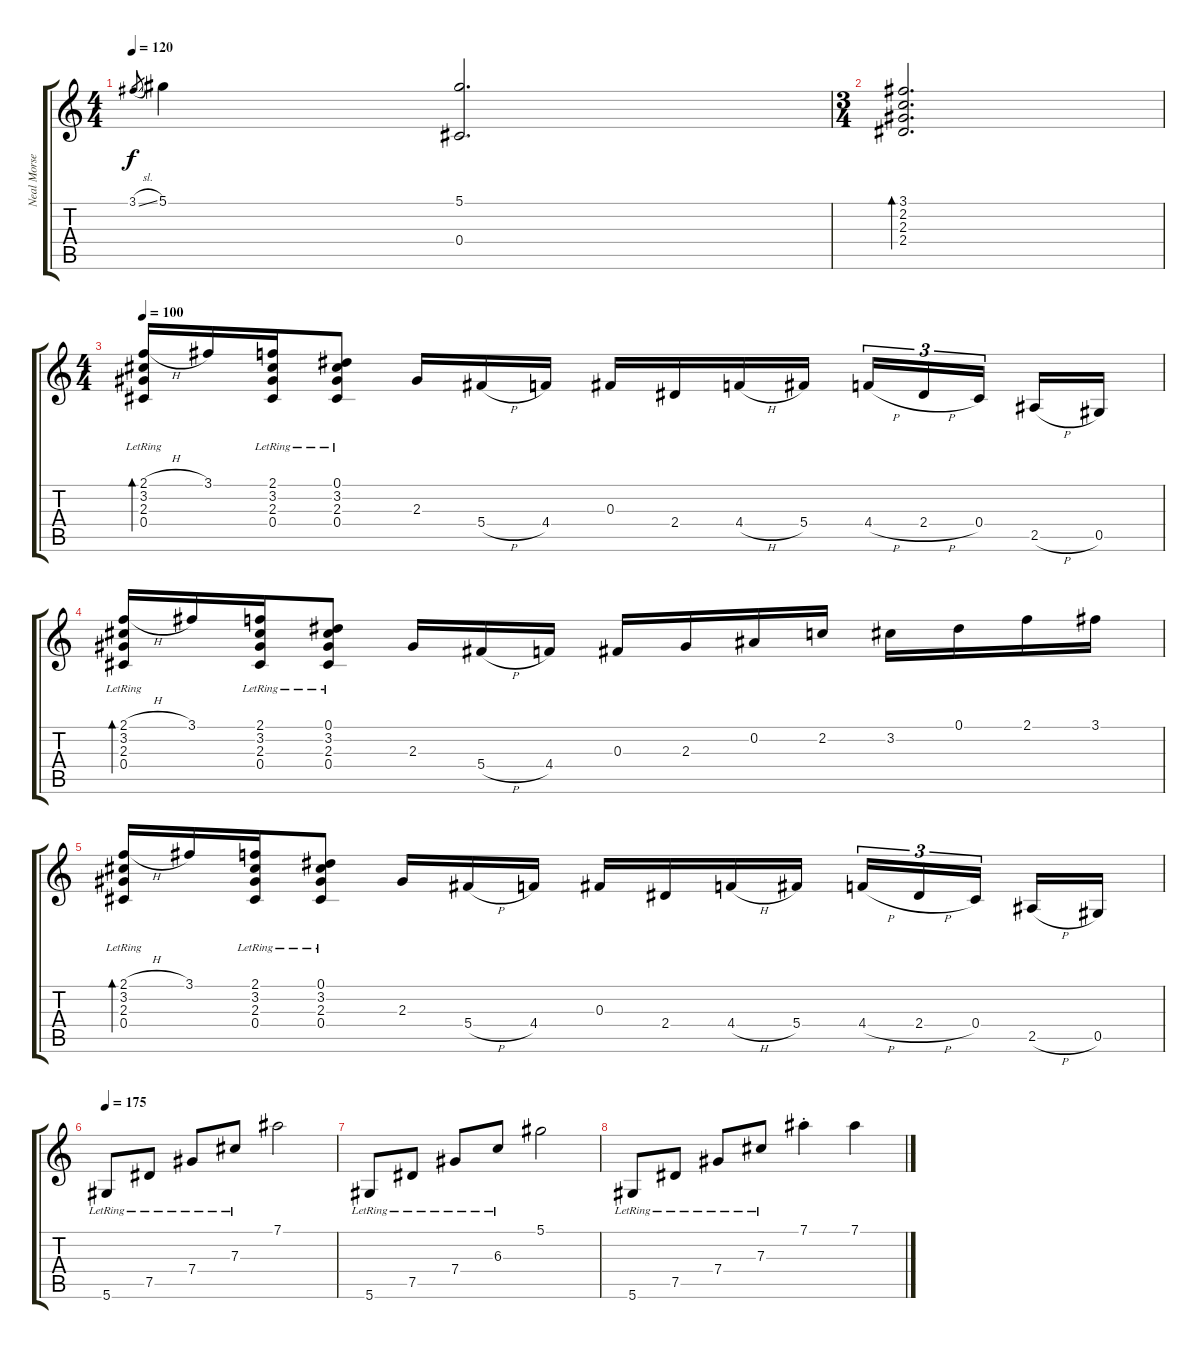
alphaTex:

\track ("Neal Morse" "Neal Morse") {instrument acousticguitarsteel}
\staff {score tabs}
\tuning (Eb4 Bb3 Gb3 Db3 Ab2 Eb2) {hide}
\ts (4 4)
\tempo 120
\clef g2
\ks c
3.1{sl}.8{gr dy f} 5.1.4 (5.1 0.4).2{d} |
\ts (3 4)
(3.1 2.2 2.3 2.4).2{d bd 480} |
\ts (4 4)
\tempo 100
(2.1{h} 3.2{lr} 2.3{lr} 0.4{lr}).16{bd 480 volume 16} 3.1.16 (2.1{lr} 3.2 2.3 0.4).16 (0.1{lr} 3.2{lr} 2.3{lr} 0.4{lr}).8 2.3.16 5.4{h}.16 4.4.16 0.3.16 2.4.16 4.4{h}.16 5.4.16 4.4{h}.16{tu (3 2)} 2.4{h}.16{tu (3 2)} 0.4.16{tu (3 2) beam splitsecondary} 2.5{h}.16 0.5.16 |
(2.1{h} 3.2{lr} 2.3{lr} 0.4{lr}).16{bd 480} 3.1.16 (2.1{lr} 3.2 2.3 0.4).16 (0.1{lr} 3.2{lr} 2.3{lr} 0.4{lr}).8 2.3.16 5.4{h}.16 4.4.16 0.3.16 2.3.16 0.2.16 2.2.16 3.2.16 0.1.16 2.1.16 3.1.16 |
(2.1{h} 3.2{lr} 2.3{lr} 0.4{lr}).16{bd 480} 3.1.16 (2.1{lr} 3.2 2.3 0.4).16 (0.1{lr} 3.2{lr} 2.3{lr} 0.4{lr}).8 2.3.16 5.4{h}.16 4.4.16 0.3.16 2.4.16 4.4{h}.16 5.4.16 4.4{h}.16{tu (3 2)} 2.4{h}.16{tu (3 2)} 0.4.16{tu (3 2) beam splitsecondary} 2.5{h}.16 0.5.16 |
\tempo 175
5.6{lr}.8{volume 14} 7.5{lr}.8 7.4{lr}.8 7.3{lr}.8 7.1.2 |
5.6{lr}.8 7.5{lr}.8 7.4{lr}.8 6.3{lr}.8 5.1.2 |
5.6{lr}.8 7.5{lr}.8 7.4{lr}.8 7.3{lr}.8 7.1{st}.4 7.1.4
